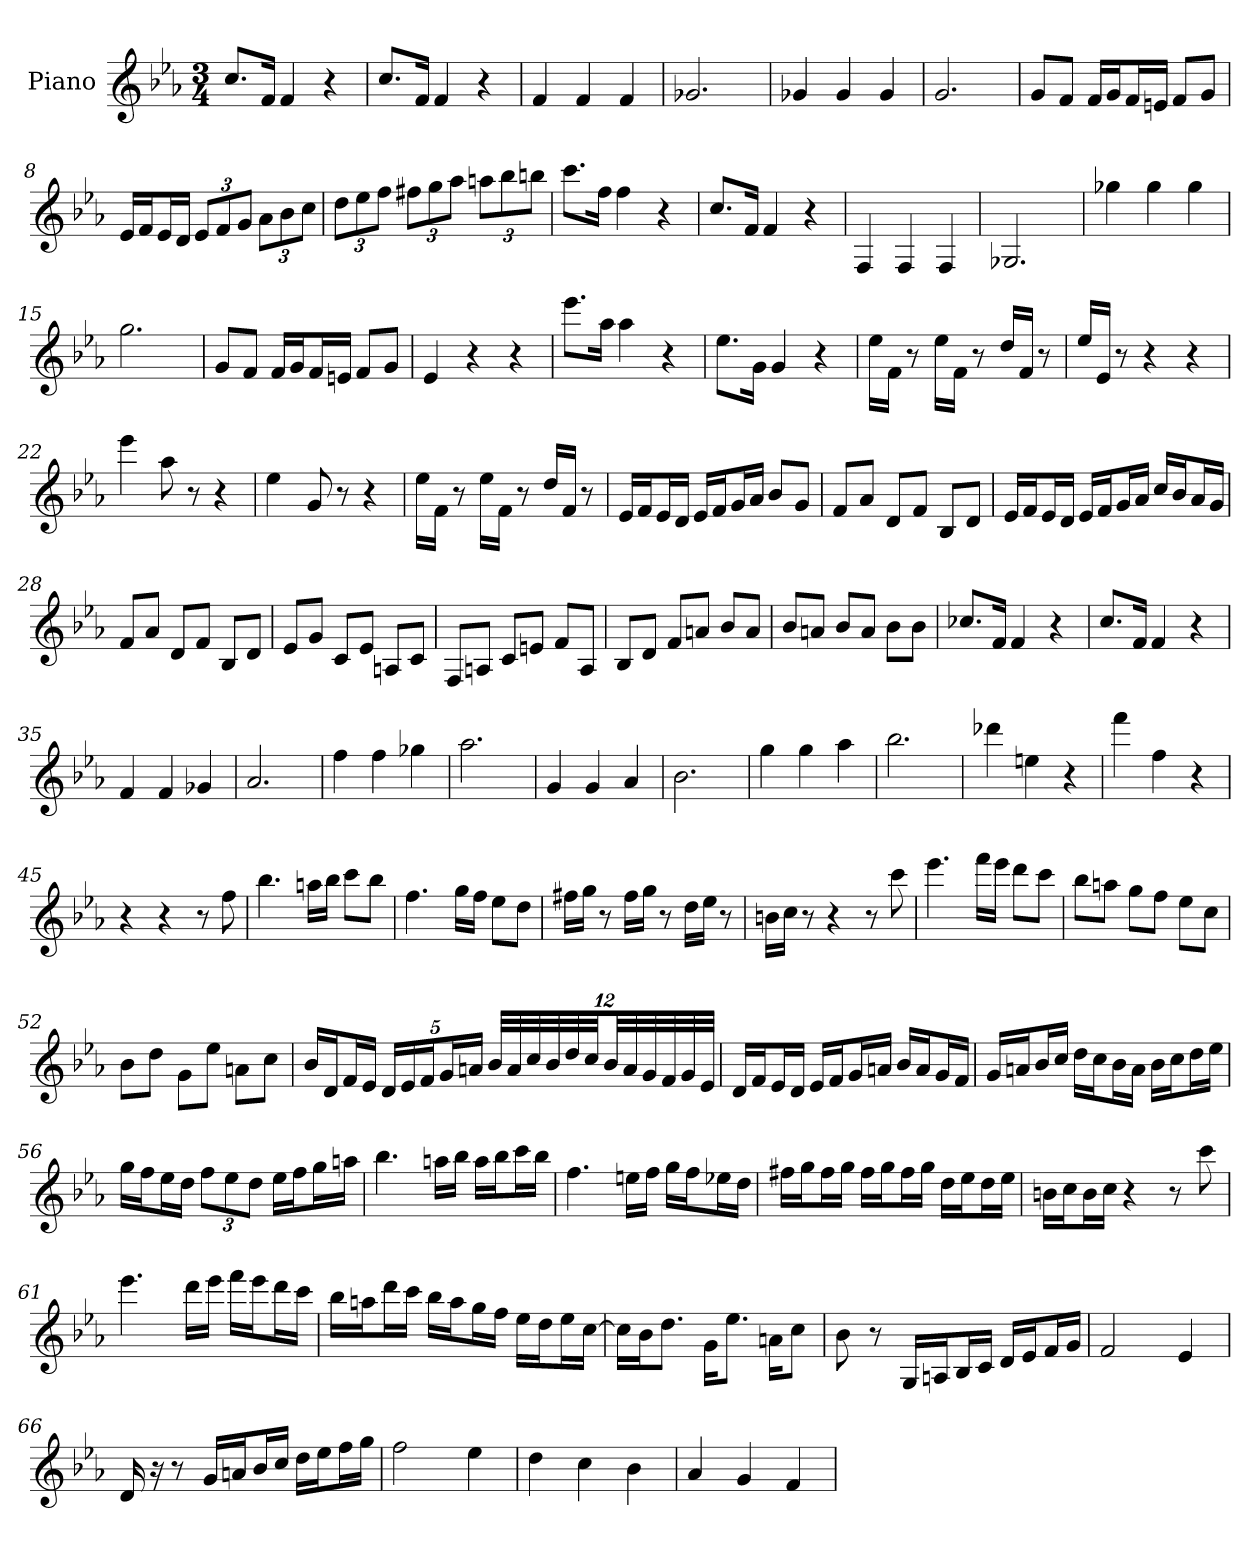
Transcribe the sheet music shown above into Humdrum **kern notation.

**kern
*part1
*staff1
*I"Piano
*I'Pno
*clefG2
*k[b-e-a-]
*E-:
*M3/4
*MM120
=1
8.cc/L
16f/Jk
4f
4r
=2
8.cc/L
16f/Jk
4f
4r
=3
4f
4f
4f
=4
2.g-X
=5
4g-X
4g-
4g-
=6
2.g
=7
8g/L
8f/J
16f/LL
16g/J
16f/L
16en/JJ
8f/L
8g/J
=8
16e-/LL
16f/J
16e-/L
16d/JJ
12e-/L
12f/
12g/J
12a-\L
12b-\
12cc\J
=9
12dd\L
12ee-\
12ff\J
12ff#X\L
12gg\
12aa-\J
12aan\L
12bb-\
12bbn\J
=10
8.ccc\L
16ff\Jk
4ff
4r
=11
8.cc/L
16f/Jk
4f
4r
=12
4F
4F
4F
=13
2.G-X
=14
4gg-X
4gg-
4gg-
=15
2.gg
=16
8g/L
8f/J
16f/LL
16g/J
16f/L
16en/JJ
8f/L
8g/J
=17
4e-
4r
4r
=18
8.eee-\L
16aa-\Jk
4aa-
4r
=19
8.ee-\L
16g\Jk
4g
4r
=20
16ee-\LL
16f\JJ
8r
16ee-\LL
16f\JJ
8r
16dd/LL
16f/JJ
8r
=21
16ee-/LL
16e-/JJ
8r
4r
4r
=22
4eee-
8aa-
8r
4r
=23
4ee-
8g
8r
4r
=24
16ee-\LL
16f\JJ
8r
16ee-\LL
16f\JJ
8r
16dd/LL
16f/JJ
8r
=25
16e-/LL
16f/J
16e-/L
16d/JJ
16e-/LL
16f/J
16g/L
16a-/JJ
8b-/L
8g/J
=26
8f/L
8a-/J
8d/L
8f/J
8B-/L
8d/J
=27
16e-/LL
16f/J
16e-/L
16d/JJ
16e-/LL
16f/J
16g/L
16a-/JJ
16cc/LL
16b-/J
16a-/L
16g/JJ
=28
8f/L
8a-/J
8d/L
8f/J
8B-/L
8d/J
=29
8e-/L
8g/J
8c/L
8e-/J
8An/L
8c/J
=30
8F/L
8An/J
8c/L
8en/J
8f/L
8A/J
=31
8B-/L
8d/J
8f/L
8an/J
8b-/L
8a/J
=32
8b-/L
8an/J
8b-/L
8a/J
8b-\L
8b-\J
=33
8.cc-X/L
16f/Jk
4f
4r
=34
8.cc/L
16f/Jk
4f
4r
=35
4f
4f
4g-X
=36
2.a-
=37
4ff
4ff
4gg-X
=38
2.aa-
=39
4g
4g
4a-
=40
2.b-
=41
4gg
4gg
4aa-
=42
2.bb-
=43
4ddd-X
4een
4r
=44
4fff
4ff
4r
=45
4r
4r
8r
8ff
=46
4.bb-
16aan\LL
16bb-\JJ
8ccc\L
8bb-\J
=47
4.ff
16gg\LL
16ff\JJ
8ee-\L
8dd\J
=48
16ff#X\LL
16gg\JJ
8r
16ff#\LL
16gg\JJ
8r
16dd\LL
16ee-\JJ
8r
=49
16bn\LL
16cc\JJ
8r
4r
8r
8ccc
=50
4.eee-
16fff\LL
16eee-\JJ
8ddd\L
8ccc\J
=51
8bb-\L
8aan\J
8gg\L
8ff\J
8ee-\L
8cc\J
=52
8b-\L
8dd\J
8g\L
8ee-\J
8an\L
8cc\J
=53
16b-/LL
16d/J
16f/L
16e-/JJ
20d/LL
20e-/
20f/J
20g/L
20an/JJ
48b-/LLL
48a/
48cc/
48b-/
48dd/
48cc/JJ
48b-/LL
48a/
48g/
48f/
48g/
48e-/JJJ
=54
16d/LL
16f/J
16e-/L
16d/JJ
16e-/LL
16f/J
16g/L
16an/JJ
16b-/LL
16a/J
16g/L
16f/JJ
=55
16g/LL
16an/J
16b-/L
16cc/JJ
16dd\LL
16cc\J
16b-\L
16a\JJ
16b-\LL
16cc\J
16dd\L
16ee-\JJ
=56
16gg\LL
16ff\J
16ee-\L
16dd\JJ
12ff\L
12ee-\
12dd\J
16ee-\LL
16ff\J
16gg\L
16aan\JJ
=57
4.bb-
16aan\LL
16bb-\JJ
16aa\LL
16bb-\J
16ccc\L
16bb-\JJ
=58
4.ff
16een\LL
16ff\JJ
16gg\LL
16ff\J
16ee-X\L
16dd\JJ
=59
16ff#X\LL
16gg\J
16ff#\L
16gg\JJ
16ff#\LL
16gg\J
16ff#\L
16gg\JJ
16dd\LL
16ee-\J
16dd\L
16ee-\JJ
=60
16bn\LL
16cc\J
16b\L
16cc\JJ
4r
8r
8ccc
=61
4.eee-
16ddd\LL
16eee-\JJ
16fff\LL
16eee-\J
16ddd\L
16ccc\JJ
=62
16bb-\LL
16aan\J
16ddd\L
16ccc\JJ
16bb-\LL
16aa\J
16gg\L
16ff\JJ
16ee-\LL
16dd\J
16ee-\L
[16cc\JJ
=63
16cc\LL]
16b-\J
8.dd\J
16g\KL
8.ee-\J
16an\KL
8cc\J
=64
8b-
8r
16G/LL
16An/J
16B-/L
16c/JJ
16d/LL
16e-/J
16f/L
16g/JJ
=65
2f
4e-
=66
16d
16r
8r
16g/LL
16an/J
16b-/L
16cc/JJ
16dd\LL
16ee-\J
16ff\L
16gg\JJ
=67
2ff
4ee-
=68
4dd
4cc
4b-
=69
4a-
4g
4f
=
*-
